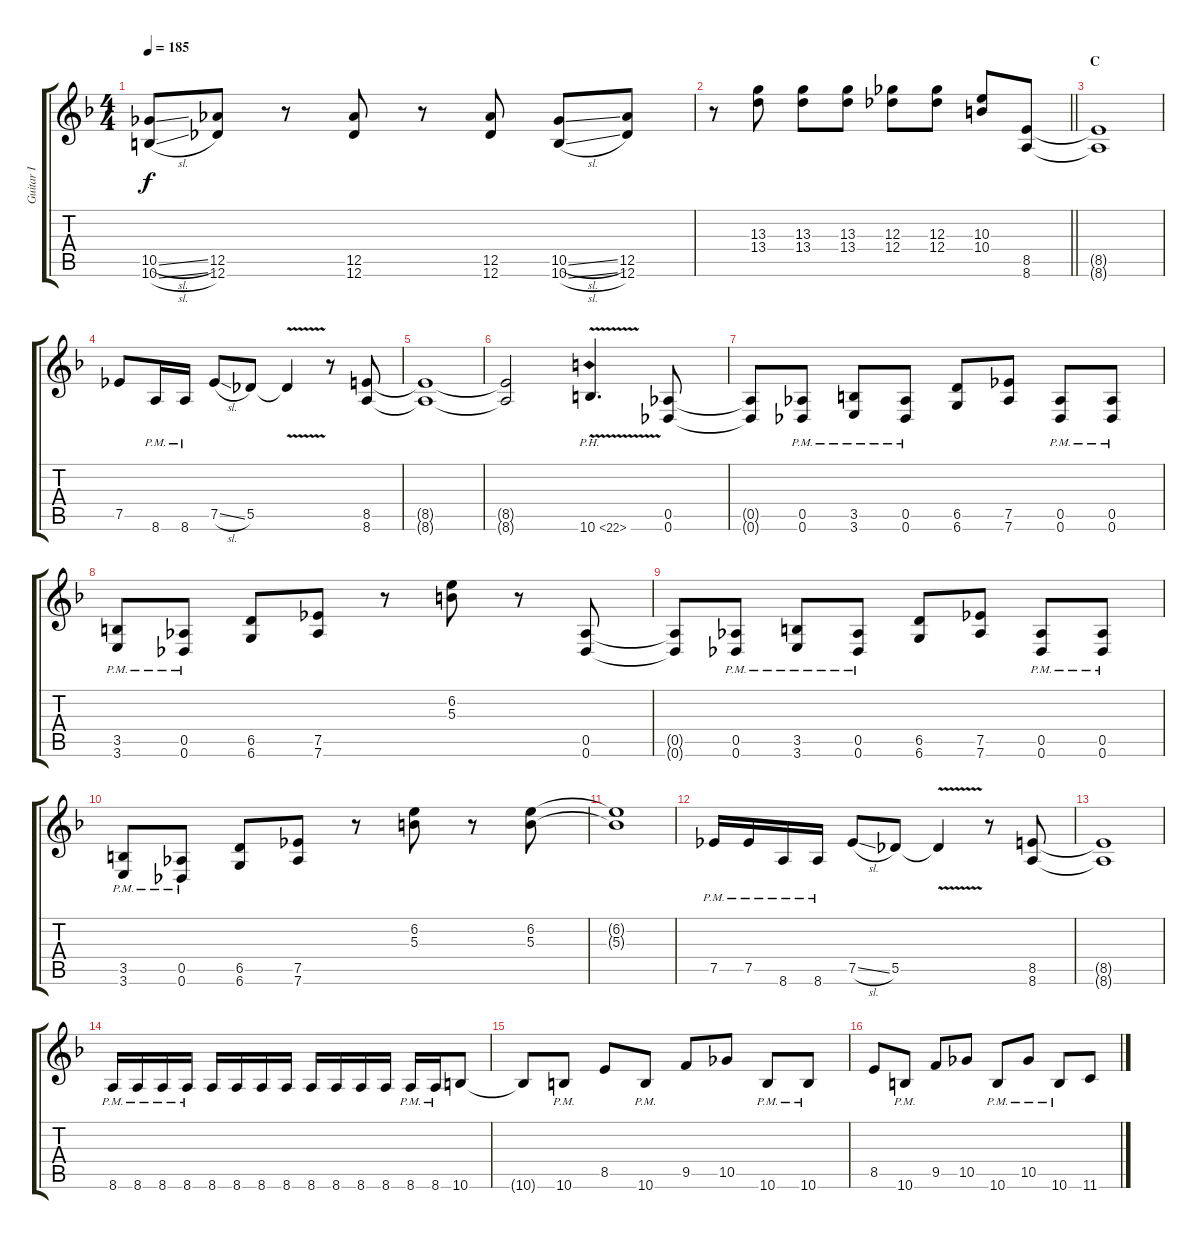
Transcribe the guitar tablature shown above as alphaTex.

\track ("Guitar I" "Guitar I") {instrument overdrivenguitar}
\staff {score tabs}
\tuning (Eb4 Bb3 Gb3 Db3 Ab2 Db2) {hide}
\ts (4 4)
\tempo 185
\clef g2
\ks f
(10.5{sl t} 10.6{sl t}).8{dy f} (12.5 12.6).8 r.8 (12.5 12.6).8 r.8 (12.5 12.6).8 (10.5{sl} 10.6{sl}).8 (12.5 12.6).8 |
\barLineRight lightlight
r.8 (13.3 13.4).8 (13.3 13.4).8 (13.3 13.4).8 (12.3 12.4).8 (12.3 12.4).8 (10.3 10.4).8 (8.5 8.6).8 |
\section ("" "C")
(8.5{t} 8.6{t}).1 |
7.5.8 8.6{pm}.16 8.6{pm}.16 7.5{sl}.8 5.5.8 5.5{v t}.4 r.8 (8.5 8.6).8 |
(8.5{t} 8.6{t}).1 |
(8.5{t} 8.6{t}).2 10.6{ph 12 v}.4{d} (0.5 0.6).8 |
(0.5{t} 0.6{t}).8 (0.5{pm} 0.6{pm}).8 (3.5{pm} 3.6{pm}).8 (0.5{pm} 0.6{pm}).8 (6.5 6.6).8 (7.5 7.6).8 (0.5{pm} 0.6{pm}).8 (0.5{pm} 0.6{pm}).8 |
(3.5{pm} 3.6{pm}).8 (0.5{pm} 0.6{pm}).8 (6.5 6.6).8 (7.5 7.6).8 r.8 (6.2 5.3).8 r.8 (0.5 0.6).8 |
(0.5{t} 0.6{t}).8 (0.5{pm} 0.6{pm}).8 (3.5{pm} 3.6{pm}).8 (0.5{pm} 0.6{pm}).8 (6.5 6.6).8 (7.5 7.6).8 (0.5{pm} 0.6{pm}).8 (0.5{pm} 0.6{pm}).8 |
(3.5{pm} 3.6{pm}).8 (0.5{pm} 0.6{pm}).8 (6.5 6.6).8 (7.5 7.6).8 r.8 (6.2 5.3).8 r.8 (6.2 5.3).8 |
(6.2{t} 5.3{t}).1 |
7.5{pm}.16 7.5{pm}.16 8.6{pm}.16 8.6{pm}.16 7.5{sl}.8 5.5.8 5.5{v t}.4 r.8 (8.5 8.6).8 |
(8.5{t} 8.6{t}).1 |
8.6{pm}.16 8.6{pm}.16 8.6{pm}.16 8.6{pm}.16 8.6.16 8.6.16 8.6.16 8.6.16 8.6.16 8.6.16 8.6.16 8.6.16 8.6{pm}.16 8.6{pm}.16 10.6.8 |
10.6{t}.8 10.6{pm}.8 8.5.8 10.6{pm}.8 9.5.8 10.5.8 10.6{pm}.8 10.6{pm}.8 |
8.5.8 10.6{pm}.8 9.5.8 10.5.8 10.6{pm}.8 10.5{pm}.8 10.6{pm}.8 11.6.8
